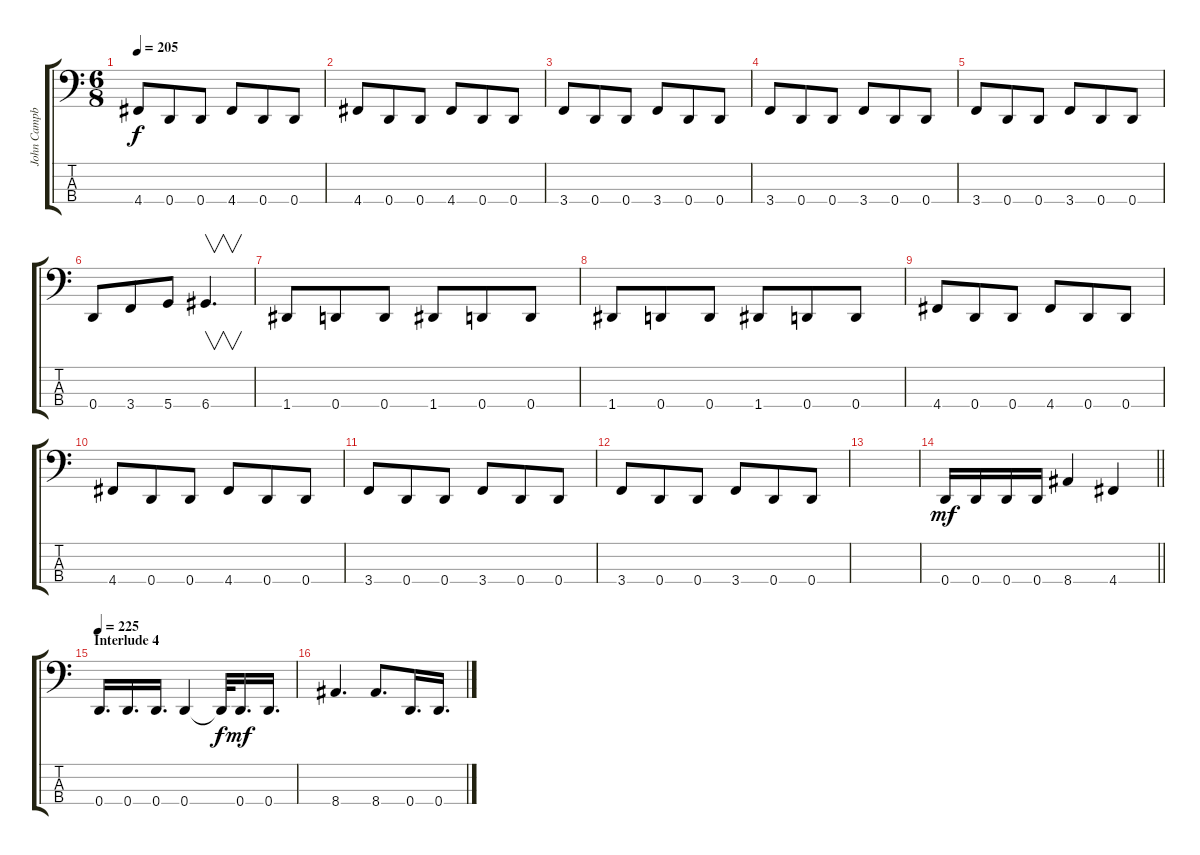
\track ("John Campbell" "John Campb") {instrument electricbasspick}
\staff {score tabs}
\tuning (G2 D2 A1 D1) {hide}
\ts (6 8)
\tempo 205
\clef f4
\ks c
4.4.8{dy f} 0.4.8 0.4.8 4.4.8 0.4.8 0.4.8 |
4.4.8 0.4.8 0.4.8 4.4.8 0.4.8 0.4.8 |
3.4.8 0.4.8 0.4.8 3.4.8 0.4.8 0.4.8 |
3.4.8 0.4.8 0.4.8 3.4.8 0.4.8 0.4.8 |
3.4.8 0.4.8 0.4.8 3.4.8 0.4.8 0.4.8 |
0.4.8 3.4.8 5.4.8 6.4.4{v d} |
1.4.8 0.4.8 0.4.8 1.4.8 0.4.8 0.4.8 |
1.4.8 0.4.8 0.4.8 1.4.8 0.4.8 0.4.8 |
4.4.8 0.4.8 0.4.8 4.4.8 0.4.8 0.4.8 |
4.4.8 0.4.8 0.4.8 4.4.8 0.4.8 0.4.8 |
3.4.8 0.4.8 0.4.8 3.4.8 0.4.8 0.4.8 |
3.4.8 0.4.8 0.4.8 3.4.8 0.4.8 0.4.8 |
|
\barLineRight lightlight
0.4.16{dy mf} 0.4.16 0.4.16 0.4.16 8.4.4 4.4.4 |
\section ("" "Interlude 4")
\tempo 225
0.4.16{d} 0.4.16{d} 0.4.16{d} 0.4.4 0.4{t}.32{dy f} 0.4.16{d dy mf} 0.4.16{d} |
8.4.4{d} 8.4.8{d} 0.4.16{d} 0.4.16{d}
